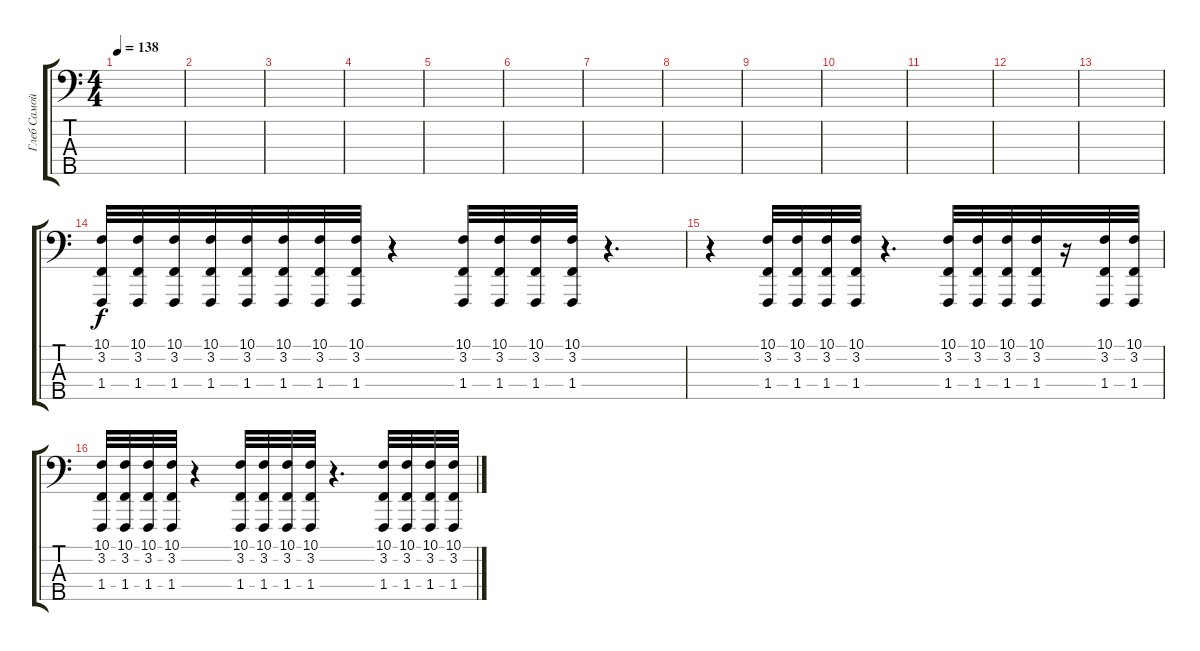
\track ("Глеб Самойлов (fx)" "Глеб Самой") {instrument lead2sawtooth}
\staff {score tabs}
\tuning (G2 D2 A1 E1 B0) {hide}
\ts (4 4)
\tempo 138
\clef f4
\ks c
|
|
|
|
|
|
|
|
|
|
|
|
|
(10.1 3.2 1.4).32 (10.1 3.2 1.4).32 (10.1 3.2 1.4).32 (10.1 3.2 1.4).32 (10.1 3.2 1.4).32 (10.1 3.2 1.4).32 (10.1 3.2 1.4).32 (10.1 3.2 1.4).32 r.4 (10.1 3.2 1.4).32 (10.1 3.2 1.4).32 (10.1 3.2 1.4).32 (10.1 3.2 1.4).32 r.4{d} |
r.4 (10.1 3.2 1.4).32 (10.1 3.2 1.4).32 (10.1 3.2 1.4).32 (10.1 3.2 1.4).32 r.4{d} (10.1 3.2 1.4).32 (10.1 3.2 1.4).32 (10.1 3.2 1.4).32 (10.1 3.2 1.4).32 r.16 (10.1 3.2 1.4).32 (10.1 3.2 1.4).32 |
(10.1 3.2 1.4).32 (10.1 3.2 1.4).32 (10.1 3.2 1.4).32 (10.1 3.2 1.4).32 r.4 (10.1 3.2 1.4).32 (10.1 3.2 1.4).32 (10.1 3.2 1.4).32 (10.1 3.2 1.4).32 r.4{d} (10.1 3.2 1.4).32 (10.1 3.2 1.4).32 (10.1 3.2 1.4).32 (10.1 3.2 1.4).32
